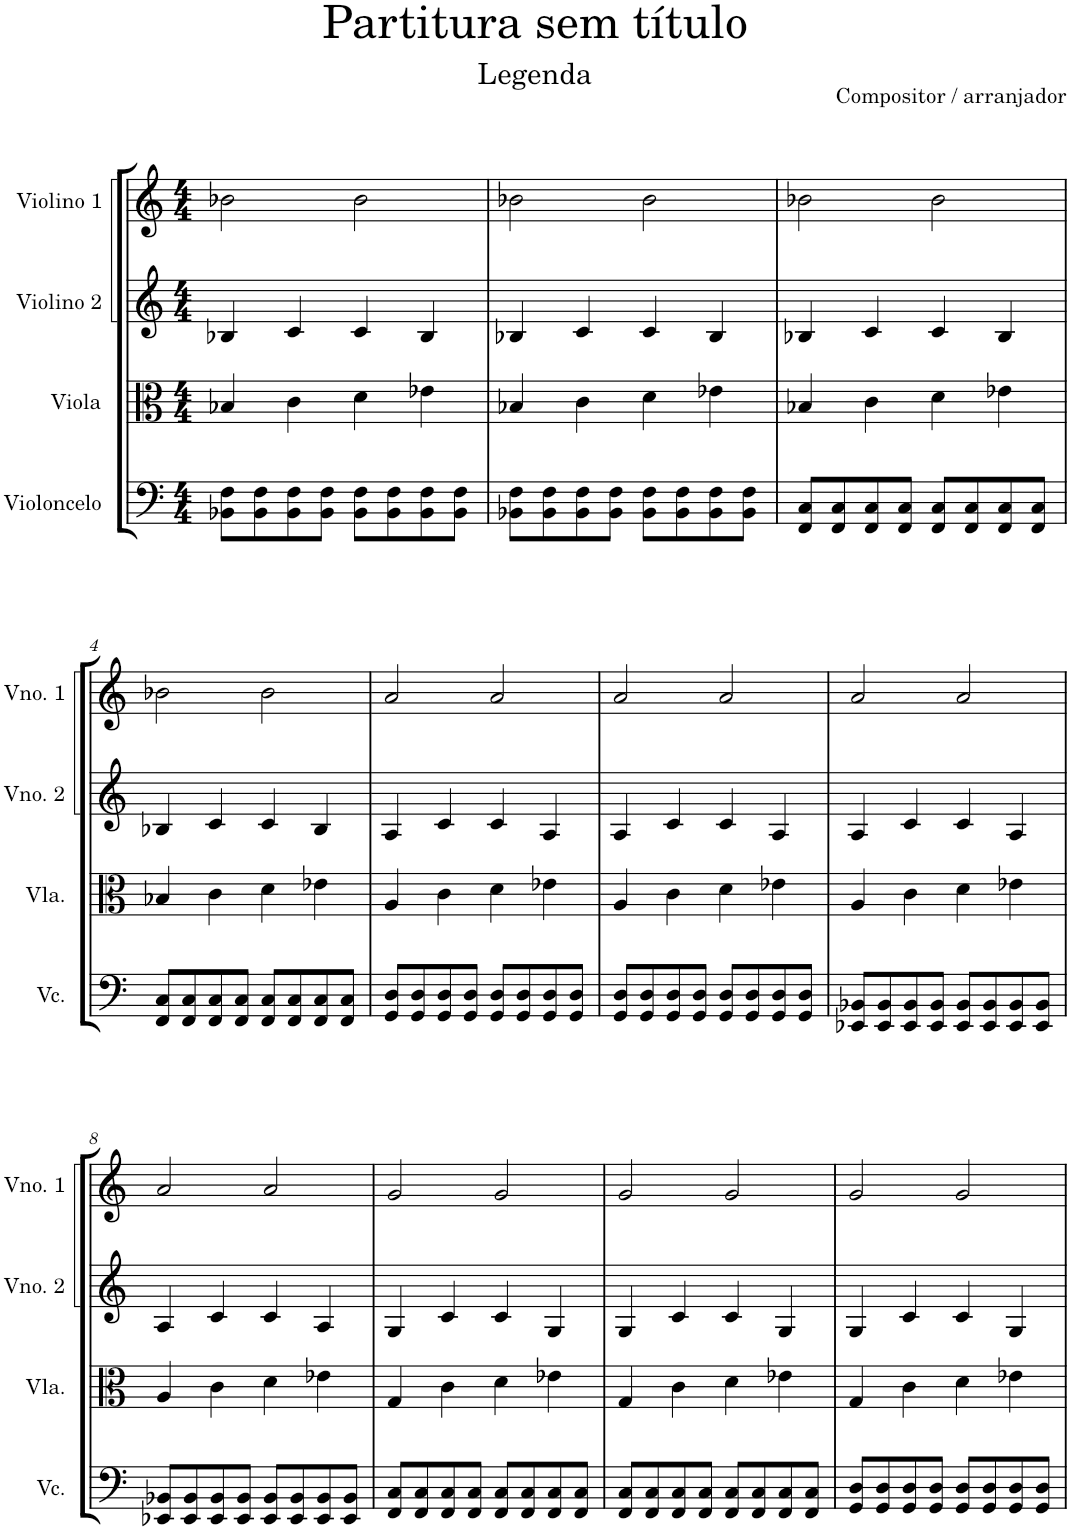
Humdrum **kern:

**kern	**kern	**kern	**kern
*part4	*part3	*part2	*part1
*staff4	*staff3	*staff2	*staff1
*I"Violoncelo	*I"Viola	*I"Violino 2	*I"Violino 1
*I'Vc.	*I'Vla.	*I'Vno. 2	*I'Vno. 1
*clefF4	*clefC3	*clefG2	*clefG2
*k[]	*k[]	*k[]	*k[]
*M4/4	*M4/4	*M4/4	*M4/4
=1	=1	=1	=1
8BB-X\ 8F\L	4B-X/	4B-X/	2b-X\
8BB-\ 8F\	.	.	.
8BB-\ 8F\	4c\	4c/	.
8BB-\ 8F\J	.	.	.
8BB-\ 8F\L	4d\	4c/	2b-\
8BB-\ 8F\	.	.	.
8BB-\ 8F\	4e-X\	4B-/	.
8BB-\ 8F\J	.	.	.
=2	=2	=2	=2
8BB-X\ 8F\L	4B-X/	4B-X/	2b-X\
8BB-\ 8F\	.	.	.
8BB-\ 8F\	4c\	4c/	.
8BB-\ 8F\J	.	.	.
8BB-\ 8F\L	4d\	4c/	2b-\
8BB-\ 8F\	.	.	.
8BB-\ 8F\	4e-X\	4B-/	.
8BB-\ 8F\J	.	.	.
=3	=3	=3	=3
8FF/ 8C/L	4B-X/	4B-X/	2b-X\
8FF/ 8C/	.	.	.
8FF/ 8C/	4c\	4c/	.
8FF/ 8C/J	.	.	.
8FF/ 8C/L	4d\	4c/	2b-\
8FF/ 8C/	.	.	.
8FF/ 8C/	4e-X\	4B-/	.
8FF/ 8C/J	.	.	.
!!LO:LB:g=z
=4	=4	=4	=4
8FF/ 8C/L	4B-X/	4B-X/	2b-X\
8FF/ 8C/	.	.	.
8FF/ 8C/	4c\	4c/	.
8FF/ 8C/J	.	.	.
8FF/ 8C/L	4d\	4c/	2b-\
8FF/ 8C/	.	.	.
8FF/ 8C/	4e-X\	4B-/	.
8FF/ 8C/J	.	.	.
=5	=5	=5	=5
8GG/ 8D/L	4A/	4A/	2a/
8GG/ 8D/	.	.	.
8GG/ 8D/	4c\	4c/	.
8GG/ 8D/J	.	.	.
8GG/ 8D/L	4d\	4c/	2a/
8GG/ 8D/	.	.	.
8GG/ 8D/	4e-X\	4A/	.
8GG/ 8D/J	.	.	.
=6	=6	=6	=6
8GG/ 8D/L	4A/	4A/	2a/
8GG/ 8D/	.	.	.
8GG/ 8D/	4c\	4c/	.
8GG/ 8D/J	.	.	.
8GG/ 8D/L	4d\	4c/	2a/
8GG/ 8D/	.	.	.
8GG/ 8D/	4e-X\	4A/	.
8GG/ 8D/J	.	.	.
=7	=7	=7	=7
8EE-X/ 8BB-X/L	4A/	4A/	2a/
8EE-/ 8BB-/	.	.	.
8EE-/ 8BB-/	4c\	4c/	.
8EE-/ 8BB-/J	.	.	.
8EE-/ 8BB-/L	4d\	4c/	2a/
8EE-/ 8BB-/	.	.	.
8EE-/ 8BB-/	4e-X\	4A/	.
8EE-/ 8BB-/J	.	.	.
!!LO:LB:g=z
=8	=8	=8	=8
8EE-X/ 8BB-X/L	4A/	4A/	2a/
8EE-/ 8BB-/	.	.	.
8EE-/ 8BB-/	4c\	4c/	.
8EE-/ 8BB-/J	.	.	.
8EE-/ 8BB-/L	4d\	4c/	2a/
8EE-/ 8BB-/	.	.	.
8EE-/ 8BB-/	4e-X\	4A/	.
8EE-/ 8BB-/J	.	.	.
=9	=9	=9	=9
8FF/ 8C/L	4G/	4G/	2g/
8FF/ 8C/	.	.	.
8FF/ 8C/	4c\	4c/	.
8FF/ 8C/J	.	.	.
8FF/ 8C/L	4d\	4c/	2g/
8FF/ 8C/	.	.	.
8FF/ 8C/	4e-X\	4G/	.
8FF/ 8C/J	.	.	.
=10	=10	=10	=10
8FF/ 8C/L	4G/	4G/	2g/
8FF/ 8C/	.	.	.
8FF/ 8C/	4c\	4c/	.
8FF/ 8C/J	.	.	.
8FF/ 8C/L	4d\	4c/	2g/
8FF/ 8C/	.	.	.
8FF/ 8C/	4e-X\	4G/	.
8FF/ 8C/J	.	.	.
=11	=11	=11	=11
8GG/ 8D/L	4G/	4G/	2g/
8GG/ 8D/	.	.	.
8GG/ 8D/	4c\	4c/	.
8GG/ 8D/J	.	.	.
8GG/ 8D/L	4d\	4c/	2g/
8GG/ 8D/	.	.	.
8GG/ 8D/	4e-X\	4G/	.
8GG/ 8D/J	.	.	.
=	=	=	=
*-	*-	*-	*-
